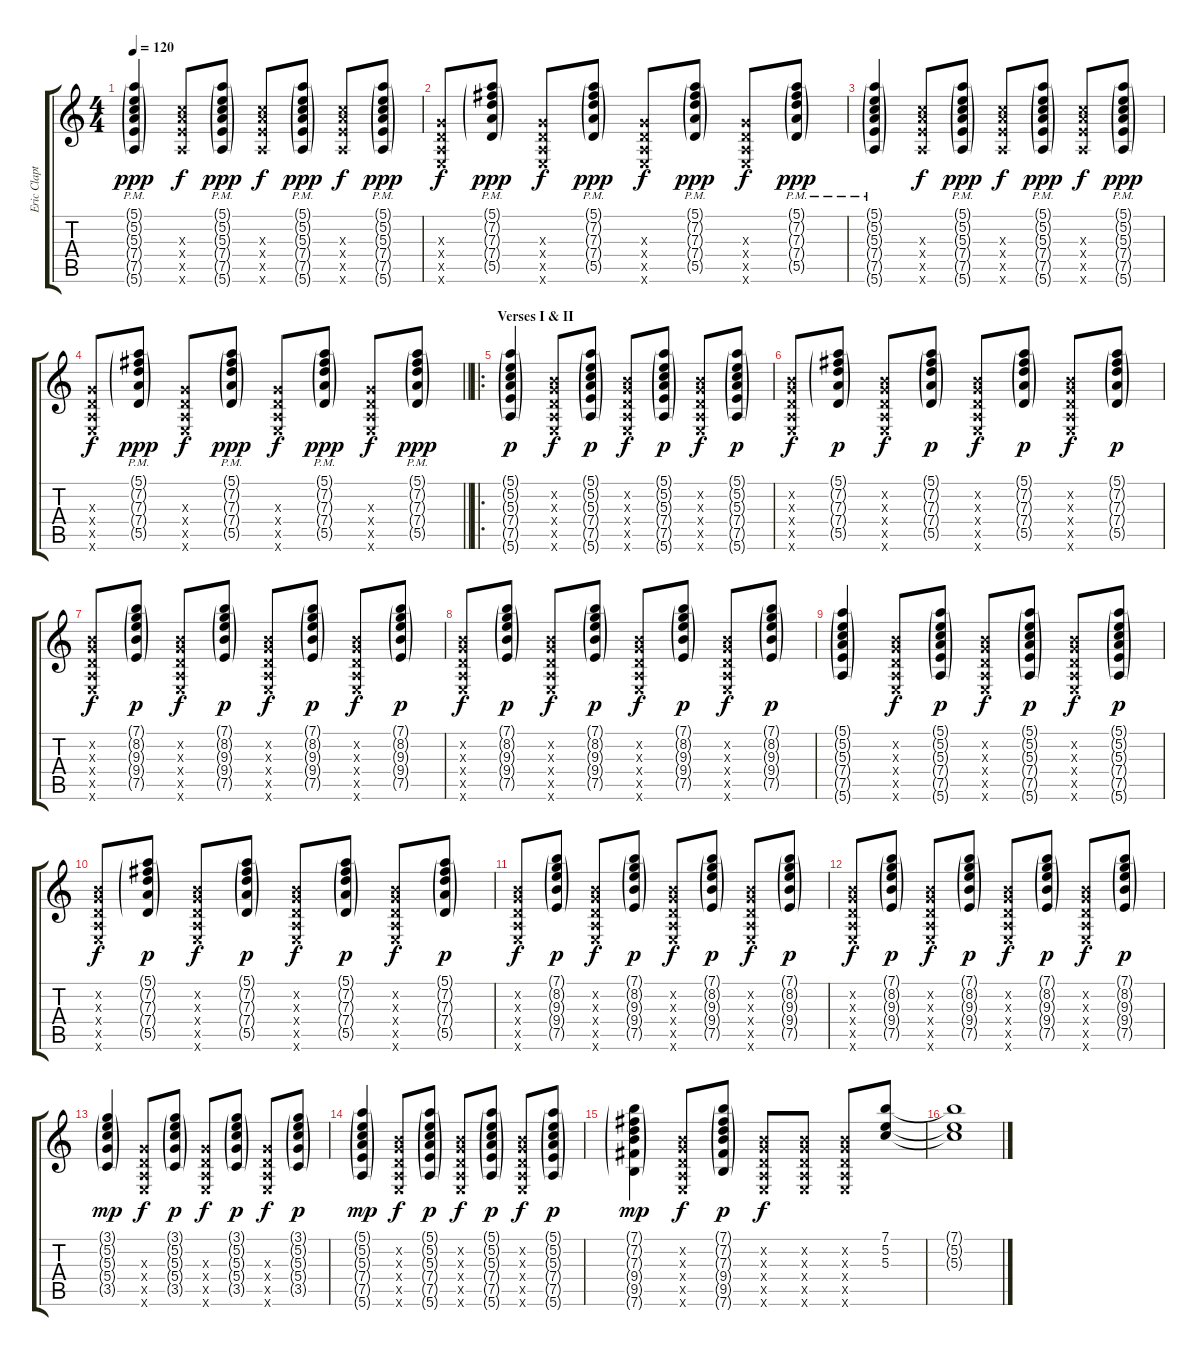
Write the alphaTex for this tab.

\track ("Eric Clapton Guitar " "Eric Clapt") {instrument electricguitarclean}
\staff {score tabs}
\tuning (E4 B3 G3 D3 A2 E2) {hide}
\ts (4 4)
\tempo 120
\clef g2
\ks c
(5.1{g pm} 5.2{g pm} 5.3{g pm} 7.4{g pm} 7.5{g pm} 5.6{g pm}).4{dy ppp instrument electricguitarclean} (5.3{x} 7.4{x} 7.5{x} 5.6{x}).8{dy f} (5.1{g pm} 5.2{g pm} 5.3{g pm} 7.4{g pm} 7.5{g pm} 5.6{g pm}).8{dy ppp} (5.3{x} 7.4{x} 7.5{x} 5.6{x}).8{dy f} (5.1{g pm} 5.2{g pm} 5.3{g pm} 7.4{g pm} 7.5{g pm} 5.6{g pm}).8{dy ppp} (5.3{x} 7.4{x} 7.5{x} 5.6{x}).8{dy f} (5.1{g pm} 5.2{g pm} 5.3{g pm} 7.4{g pm} 7.5{g pm} 5.6{g pm}).8{dy ppp} |
(0.3{x} 0.4{x} 0.5{x} 0.6{x}).8{dy f} (5.1{g pm} 7.2{g pm} 7.3{g pm} 7.4{g pm} 5.5{g pm}).8{dy ppp} (0.3{x} 0.4{x} 0.5{x} 0.6{x}).8{dy f} (5.1{g pm} 7.2{g pm} 7.3{g pm} 7.4{g pm} 5.5{g pm}).8{dy ppp} (0.3{x} 0.4{x} 0.5{x} 0.6{x}).8{dy f} (5.1{g pm} 7.2{g pm} 7.3{g pm} 7.4{g pm} 5.5{g pm}).8{dy ppp} (0.3{x} 0.4{x} 0.5{x} 0.6{x}).8{dy f} (5.1{g pm} 7.2{g pm} 7.3{g pm} 7.4{g pm} 5.5{g pm}).8{dy ppp} |
(5.1{g pm} 5.2{g pm} 5.3{g pm} 7.4{g pm} 7.5{g pm} 5.6{g pm}).4 (5.3{x} 7.4{x} 7.5{x} 5.6{x}).8{dy f} (5.1{g pm} 5.2{g pm} 5.3{g pm} 7.4{g pm} 7.5{g pm} 5.6{g pm}).8{dy ppp} (5.3{x} 7.4{x} 7.5{x} 5.6{x}).8{dy f} (5.1{g pm} 5.2{g pm} 5.3{g pm} 7.4{g pm} 7.5{g pm} 5.6{g pm}).8{dy ppp} (5.3{x} 7.4{x} 7.5{x} 5.6{x}).8{dy f} (5.1{g pm} 5.2{g pm} 5.3{g pm} 7.4{g pm} 7.5{g pm} 5.6{g pm}).8{dy ppp} |
\barLineRight lightlight
(0.3{x} 0.4{x} 0.5{x} 0.6{x}).8{dy f} (5.1{g pm} 7.2{g pm} 7.3{g pm} 7.4{g pm} 5.5{g pm}).8{dy ppp} (0.3{x} 0.4{x} 0.5{x} 0.6{x}).8{dy f} (5.1{g pm} 7.2{g pm} 7.3{g pm} 7.4{g pm} 5.5{g pm}).8{dy ppp} (0.3{x} 0.4{x} 0.5{x} 0.6{x}).8{dy f} (5.1{g pm} 7.2{g pm} 7.3{g pm} 7.4{g pm} 5.5{g pm}).8{dy ppp} (0.3{x} 0.4{x} 0.5{x} 0.6{x}).8{dy f} (5.1{g pm} 7.2{g pm} 7.3{g pm} 7.4{g pm} 5.5{g pm}).8{dy ppp} |
\ro
\section ("" "Verses I & II")
(5.1{g} 5.2{g} 5.3{g} 7.4{g} 7.5{g} 5.6{g}).4{dy p} (0.2{x} 0.3{x} 0.4{x} 0.5{x} 0.6{x}).8{dy f} (5.1{g} 5.2{g} 5.3{g} 7.4{g} 7.5{g} 5.6{g}).8{dy p} (0.2{x} 0.3{x} 0.4{x} 0.5{x} 0.6{x}).8{dy f} (5.1{g} 5.2{g} 5.3{g} 7.4{g} 7.5{g} 5.6{g}).8{dy p} (0.2{x} 0.3{x} 0.4{x} 0.5{x} 0.6{x}).8{dy f} (5.1{g} 5.2{g} 5.3{g} 7.4{g} 7.5{g} 5.6{g}).8{dy p} |
(0.2{x} 0.3{x} 0.4{x} 0.5{x} 0.6{x}).8{dy f} (5.1{g} 7.2{g} 7.3{g} 7.4{g} 5.5{g}).8{dy p} (0.2{x} 0.3{x} 0.4{x} 0.5{x} 0.6{x}).8{dy f} (5.1{g} 7.2{g} 7.3{g} 7.4{g} 5.5{g}).8{dy p} (0.2{x} 0.3{x} 0.4{x} 0.5{x} 0.6{x}).8{dy f} (5.1{g} 7.2{g} 7.3{g} 7.4{g} 5.5{g}).8{dy p} (0.2{x} 0.3{x} 0.4{x} 0.5{x} 0.6{x}).8{dy f} (5.1{g} 7.2{g} 7.3{g} 7.4{g} 5.5{g}).8{dy p} |
(0.2{x} 0.3{x} 0.4{x} 0.5{x} 0.6{x}).8{dy f} (7.1{g} 8.2{g} 9.3{g} 9.4{g} 7.5{g}).8{dy p} (0.2{x} 0.3{x} 0.4{x} 0.5{x} 0.6{x}).8{dy f} (7.1{g} 8.2{g} 9.3{g} 9.4{g} 7.5{g}).8{dy p} (0.2{x} 0.3{x} 0.4{x} 0.5{x} 0.6{x}).8{dy f} (7.1{g} 8.2{g} 9.3{g} 9.4{g} 7.5{g}).8{dy p} (0.2{x} 0.3{x} 0.4{x} 0.5{x} 0.6{x}).8{dy f} (7.1{g} 8.2{g} 9.3{g} 9.4{g} 7.5{g}).8{dy p} |
(0.2{x} 0.3{x} 0.4{x} 0.5{x} 0.6{x}).8{dy f} (7.1{g} 8.2{g} 9.3{g} 9.4{g} 7.5{g}).8{dy p} (0.2{x} 0.3{x} 0.4{x} 0.5{x} 0.6{x}).8{dy f} (7.1{g} 8.2{g} 9.3{g} 9.4{g} 7.5{g}).8{dy p} (0.2{x} 0.3{x} 0.4{x} 0.5{x} 0.6{x}).8{dy f} (7.1{g} 8.2{g} 9.3{g} 9.4{g} 7.5{g}).8{dy p} (0.2{x} 0.3{x} 0.4{x} 0.5{x} 0.6{x}).8{dy f} (7.1{g} 8.2{g} 9.3{g} 9.4{g} 7.5{g}).8{dy p} |
(5.1{g} 5.2{g} 5.3{g} 7.4{g} 7.5{g} 5.6{g}).4 (0.2{x} 0.3{x} 0.4{x} 0.5{x} 0.6{x}).8{dy f} (5.1{g} 5.2{g} 5.3{g} 7.4{g} 7.5{g} 5.6{g}).8{dy p} (0.2{x} 0.3{x} 0.4{x} 0.5{x} 0.6{x}).8{dy f} (5.1{g} 5.2{g} 5.3{g} 7.4{g} 7.5{g} 5.6{g}).8{dy p} (0.2{x} 0.3{x} 0.4{x} 0.5{x} 0.6{x}).8{dy f} (5.1{g} 5.2{g} 5.3{g} 7.4{g} 7.5{g} 5.6{g}).8{dy p} |
(0.2{x} 0.3{x} 0.4{x} 0.5{x} 0.6{x}).8{dy f} (5.1{g} 7.2{g} 7.3{g} 7.4{g} 5.5{g}).8{dy p} (0.2{x} 0.3{x} 0.4{x} 0.5{x} 0.6{x}).8{dy f} (5.1{g} 7.2{g} 7.3{g} 7.4{g} 5.5{g}).8{dy p} (0.2{x} 0.3{x} 0.4{x} 0.5{x} 0.6{x}).8{dy f} (5.1{g} 7.2{g} 7.3{g} 7.4{g} 5.5{g}).8{dy p} (0.2{x} 0.3{x} 0.4{x} 0.5{x} 0.6{x}).8{dy f} (5.1{g} 7.2{g} 7.3{g} 7.4{g} 5.5{g}).8{dy p} |
(0.2{x} 0.3{x} 0.4{x} 0.5{x} 0.6{x}).8{dy f} (7.1{g} 8.2{g} 9.3{g} 9.4{g} 7.5{g}).8{dy p} (0.2{x} 0.3{x} 0.4{x} 0.5{x} 0.6{x}).8{dy f} (7.1{g} 8.2{g} 9.3{g} 9.4{g} 7.5{g}).8{dy p} (0.2{x} 0.3{x} 0.4{x} 0.5{x} 0.6{x}).8{dy f} (7.1{g} 8.2{g} 9.3{g} 9.4{g} 7.5{g}).8{dy p} (0.2{x} 0.3{x} 0.4{x} 0.5{x} 0.6{x}).8{dy f} (7.1{g} 8.2{g} 9.3{g} 9.4{g} 7.5{g}).8{dy p} |
(0.2{x} 0.3{x} 0.4{x} 0.5{x} 0.6{x}).8{dy f} (7.1{g} 8.2{g} 9.3{g} 9.4{g} 7.5{g}).8{dy p} (0.2{x} 0.3{x} 0.4{x} 0.5{x} 0.6{x}).8{dy f} (7.1{g} 8.2{g} 9.3{g} 9.4{g} 7.5{g}).8{dy p} (0.2{x} 0.3{x} 0.4{x} 0.5{x} 0.6{x}).8{dy f} (7.1{g} 8.2{g} 9.3{g} 9.4{g} 7.5{g}).8{dy p} (0.2{x} 0.3{x} 0.4{x} 0.5{x} 0.6{x}).8{dy f} (7.1{g} 8.2{g} 9.3{g} 9.4{g} 7.5{g}).8{dy p} |
(3.1{g} 5.2{g} 5.3{g} 5.4{g} 3.5{g}).4{dy mp} (0.3{x} 0.4{x} 0.5{x} 0.6{x}).8{dy f} (3.1{g} 5.2{g} 5.3{g} 5.4{g} 3.5{g}).8{dy p} (0.3{x} 0.4{x} 0.5{x} 0.6{x}).8{dy f} (3.1{g} 5.2{g} 5.3{g} 5.4{g} 3.5{g}).8{dy p} (0.3{x} 0.4{x} 0.5{x} 0.6{x}).8{dy f} (3.1{g} 5.2{g} 5.3{g} 5.4{g} 3.5{g}).8{dy p} |
(5.1{g} 5.2{g} 5.3{g} 7.4{g} 7.5{g} 5.6{g}).4{dy mp} (0.2{x} 0.3{x} 0.4{x} 0.5{x} 0.6{x}).8{dy f} (5.1{g} 5.2{g} 5.3{g} 7.4{g} 7.5{g} 5.6{g}).8{dy p} (0.2{x} 0.3{x} 0.4{x} 0.5{x} 0.6{x}).8{dy f} (5.1{g} 5.2{g} 5.3{g} 7.4{g} 7.5{g} 5.6{g}).8{dy p} (0.2{x} 0.3{x} 0.4{x} 0.5{x} 0.6{x}).8{dy f} (5.1{g} 5.2{g} 5.3{g} 7.4{g} 7.5{g} 5.6{g}).8{dy p} |
(7.1{g} 7.2{g} 7.3{g} 9.4{g} 9.5{g} 7.6{g}).4{dy mp} (0.2{x} 0.3{x} 0.4{x} 0.5{x} 0.6{x}).8{dy f} (7.1{g} 7.2{g} 7.3{g} 9.4{g} 9.5{g} 7.6{g}).8{dy p} (0.2{x} 0.3{x} 0.4{x} 0.5{x} 0.6{x}).8{dy f} (0.2{x} 0.3{x} 0.4{x} 0.5{x} 0.6{x}).8 (0.2{x} 0.3{x} 0.4{x} 0.5{x} 0.6{x}).8 (7.1 5.2 5.3).8 |
(7.1{t} 5.2{t} 5.3{t}).1
